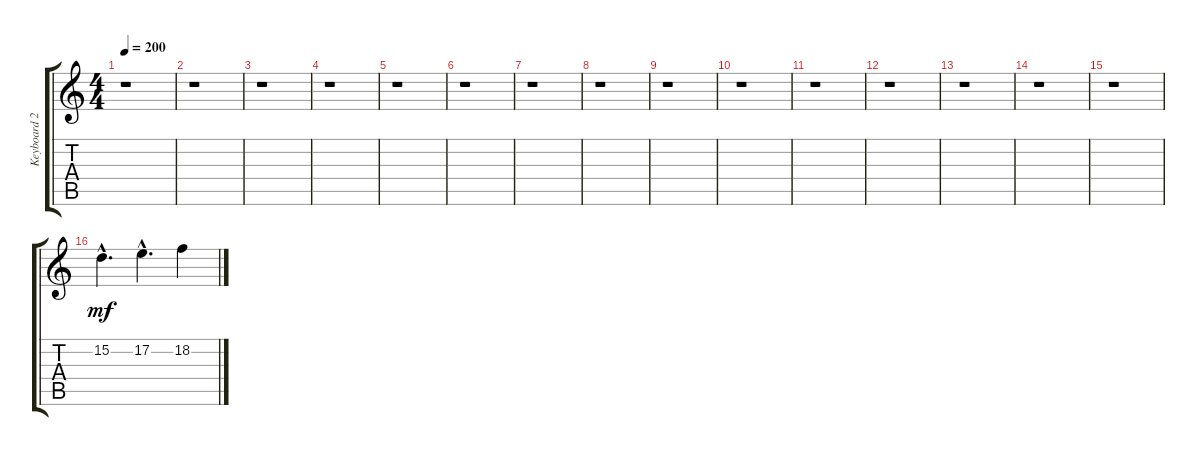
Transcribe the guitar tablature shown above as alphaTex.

\track ("Keyboard 2" "Keyboard 2") {instrument stringensemble1}
\staff {score tabs}
\tuning (E4 B3 G3 D3 A2 E2) {hide}
\ts (4 4)
\tempo 200
\clef g2
\ks c
r.1{dy mf} |
\section ("" "")
r.1 |
r.1 |
r.1 |
r.1 |
r.1 |
r.1 |
r.1 |
r.1 |
\section ("" "")
r.1 |
r.1 |
r.1 |
r.1 |
r.1 |
r.1 |
15.2{hac}.4{d} 17.2{hac}.4{d} 18.2.4
